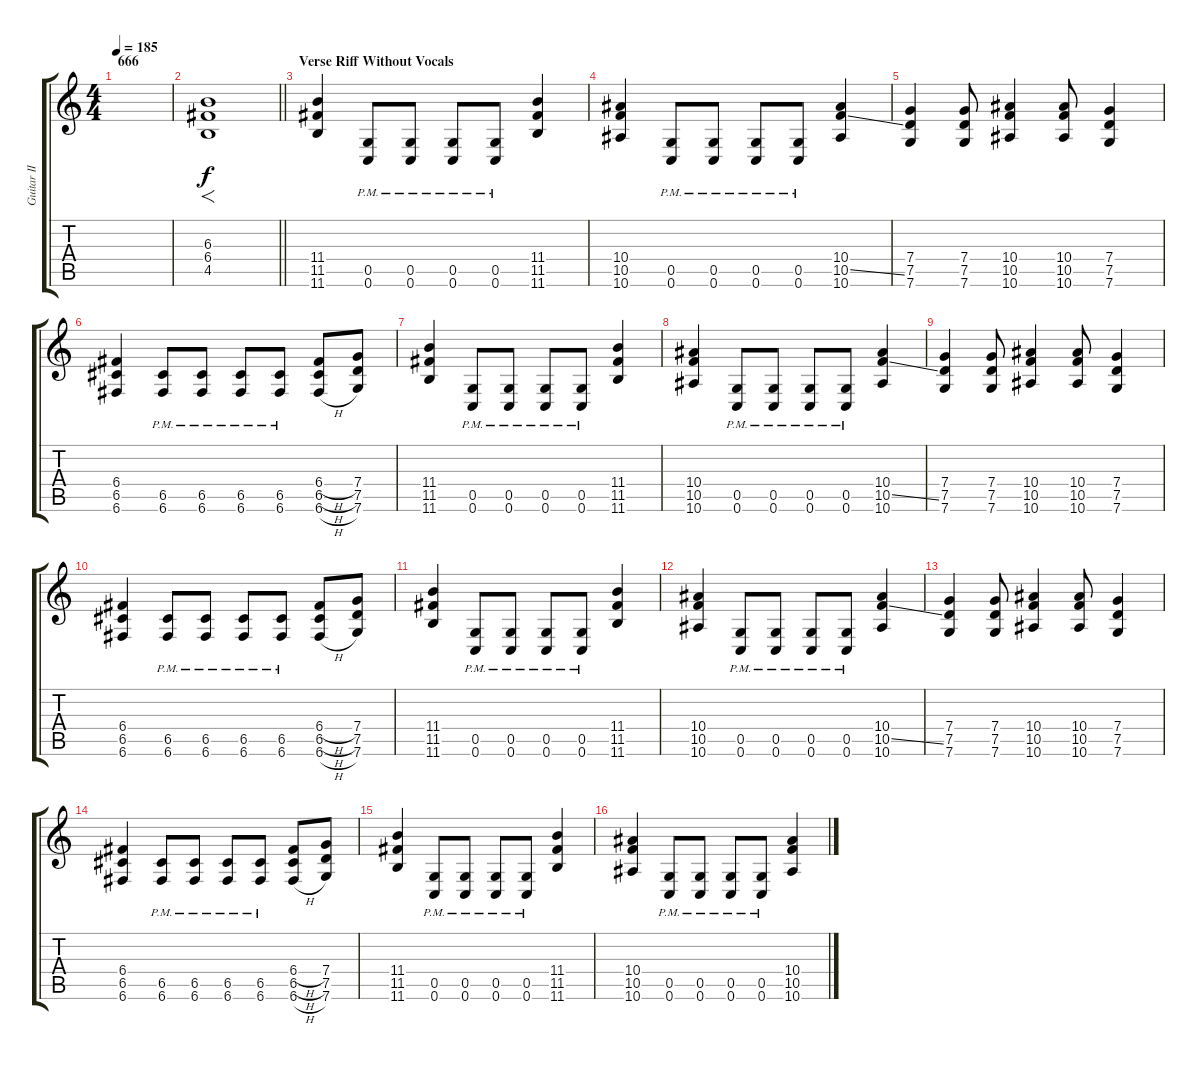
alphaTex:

\track ("Guitar II" "Guitar II") {instrument distortionguitar}
\staff {score tabs}
\tuning (D4 A3 F3 C3 G2 C2) {hide}
\ts (4 4)
\section ("" "666")
\tempo 185
\clef g2
\ks c
|
\barLineRight lightlight
(6.3 6.4 4.5).1{f} |
\section ("" "Verse Riff Without Vocals")
(11.4 11.5 11.6).4 (0.5{pm} 0.6{pm}).8 (0.5{pm} 0.6{pm}).8 (0.5{pm} 0.6{pm}).8 (0.5{pm} 0.6{pm}).8 (11.4 11.5 11.6).4 |
(10.4 10.5 10.6).4 (0.5{pm} 0.6{pm}).8 (0.5{pm} 0.6{pm}).8 (0.5{pm} 0.6{pm}).8 (0.5{pm} 0.6{pm}).8 (10.4 10.5{ss} 10.6).4 |
(7.4 7.5 7.6).4 (7.4 7.5 7.6).8 (10.4 10.5 10.6).4 (10.4 10.5 10.6).8 (7.4 7.5 7.6).4 |
(6.4 6.5 6.6).4 (6.5{pm} 6.6{pm}).8 (6.5{pm} 6.6{pm}).8 (6.5{pm} 6.6{pm}).8 (6.5{pm} 6.6{pm}).8 (6.4{h} 6.5{h} 6.6{h}).8 (7.4 7.5 7.6).8 |
(11.4 11.5 11.6).4 (0.5{pm} 0.6{pm}).8 (0.5{pm} 0.6{pm}).8 (0.5{pm} 0.6{pm}).8 (0.5{pm} 0.6{pm}).8 (11.4 11.5 11.6).4 |
(10.4 10.5 10.6).4 (0.5{pm} 0.6{pm}).8 (0.5{pm} 0.6{pm}).8 (0.5{pm} 0.6{pm}).8 (0.5{pm} 0.6{pm}).8 (10.4 10.5{ss} 10.6).4 |
(7.4 7.5 7.6).4 (7.4 7.5 7.6).8 (10.4 10.5 10.6).4 (10.4 10.5 10.6).8 (7.4 7.5 7.6).4 |
(6.4 6.5 6.6).4 (6.5{pm} 6.6{pm}).8 (6.5{pm} 6.6{pm}).8 (6.5{pm} 6.6{pm}).8 (6.5{pm} 6.6{pm}).8 (6.4{h} 6.5{h} 6.6{h}).8 (7.4 7.5 7.6).8 |
(11.4 11.5 11.6).4 (0.5{pm} 0.6{pm}).8 (0.5{pm} 0.6{pm}).8 (0.5{pm} 0.6{pm}).8 (0.5{pm} 0.6{pm}).8 (11.4 11.5 11.6).4 |
(10.4 10.5 10.6).4 (0.5{pm} 0.6{pm}).8 (0.5{pm} 0.6{pm}).8 (0.5{pm} 0.6{pm}).8 (0.5{pm} 0.6{pm}).8 (10.4 10.5{ss} 10.6).4 |
(7.4 7.5 7.6).4 (7.4 7.5 7.6).8 (10.4 10.5 10.6).4 (10.4 10.5 10.6).8 (7.4 7.5 7.6).4 |
(6.4 6.5 6.6).4 (6.5{pm} 6.6{pm}).8 (6.5{pm} 6.6{pm}).8 (6.5{pm} 6.6{pm}).8 (6.5{pm} 6.6{pm}).8 (6.4{h} 6.5{h} 6.6{h}).8 (7.4 7.5 7.6).8 |
(11.4 11.5 11.6).4 (0.5{pm} 0.6{pm}).8 (0.5{pm} 0.6{pm}).8 (0.5{pm} 0.6{pm}).8 (0.5{pm} 0.6{pm}).8 (11.4 11.5 11.6).4 |
(10.4 10.5 10.6).4 (0.5{pm} 0.6{pm}).8 (0.5{pm} 0.6{pm}).8 (0.5{pm} 0.6{pm}).8 (0.5{pm} 0.6{pm}).8 (10.4 10.5{ss} 10.6).4
